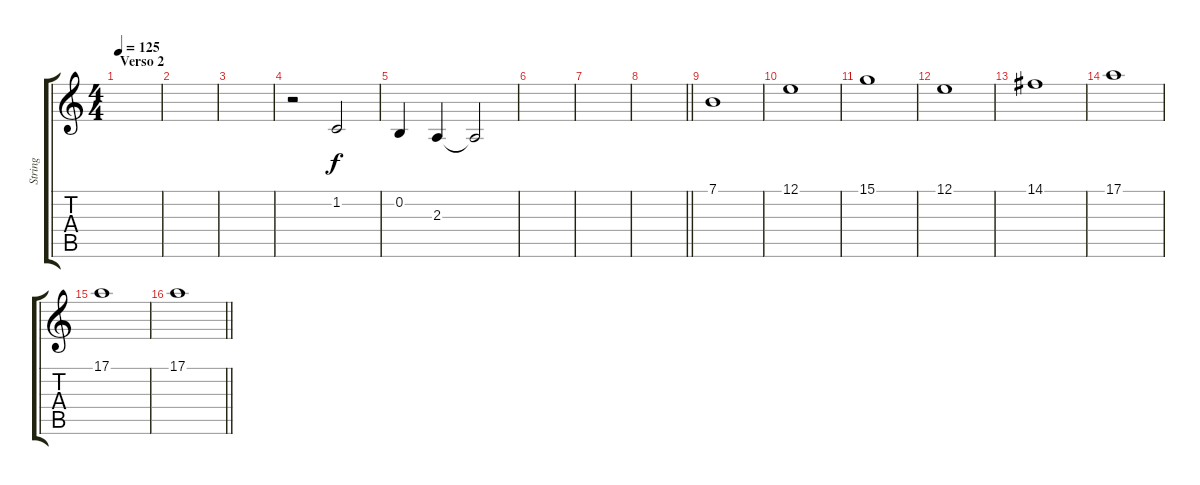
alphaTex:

\track ("String" "String") {instrument stringensemble1}
\staff {score tabs}
\tuning (E4 B3 G3 D3 A2 E2) {hide}
\ts (4 4)
\section ("" "Verso 2")
\tempo 125
\clef g2
\ks c
|
|
|
r.2 1.2.2 |
0.2.4 2.3.4 2.3{t}.2 |
|
|
\barLineRight lightlight
|
7.1.1 |
12.1.1 |
15.1.1 |
12.1.1 |
14.1.1 |
17.1.1 |
17.1.1 |
\barLineRight lightlight
17.1.1
